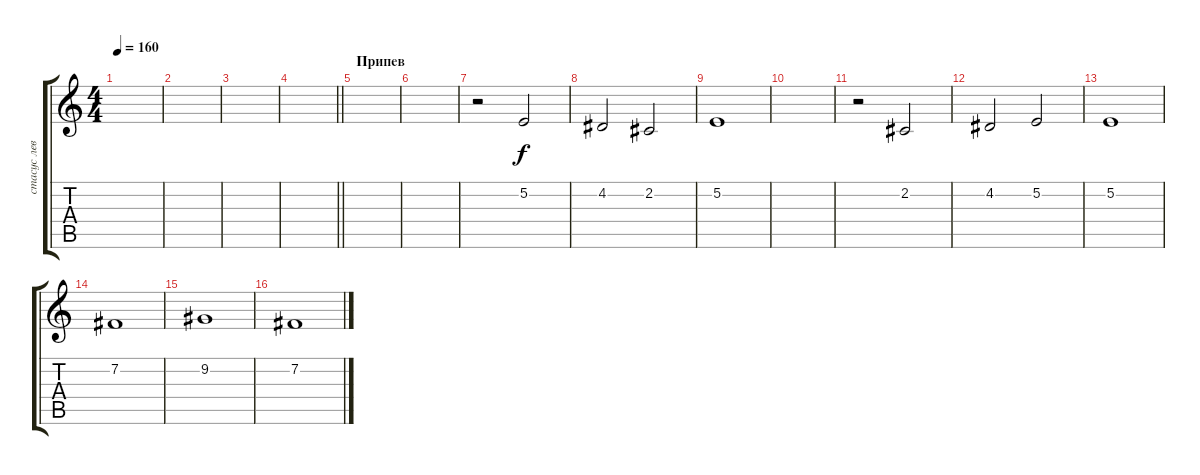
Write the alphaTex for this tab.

\track ("стасус лев" "стасус лев") {instrument stringensemble1}
\staff {score tabs}
\tuning (E4 B3 G3 D3 A2 E2) {hide}
\ts (4 4)
\tempo 160
\clef g2
\ks c
|
|
|
\barLineRight lightlight
|
\section ("" "Припев")
|
|
r.2 5.2.2 |
4.2.2 2.2.2 |
5.2.1 |
|
r.2 2.2.2 |
4.2.2 5.2.2 |
5.2.1 |
7.2.1 |
9.2.1 |
7.2.1
